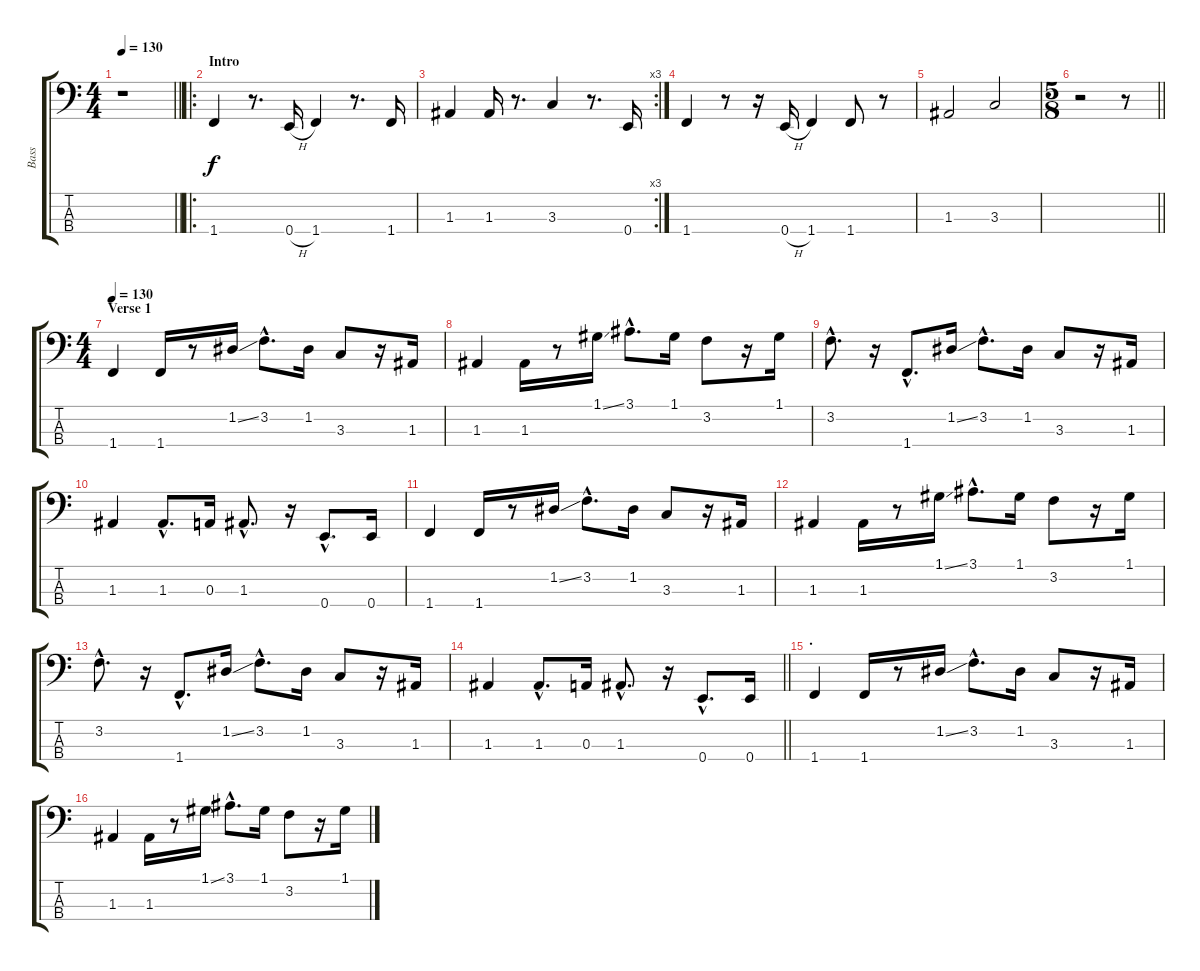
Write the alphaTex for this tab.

\track ("Bass" "Bass") {instrument electricbassfinger}
\staff {score tabs}
\tuning (G2 D2 A1 E1) {hide}
\ts (4 4)
\tempo 130
\clef f4
\barLineRight lightlight
\ks c
r.1{dy f instrument electricbassfinger} |
\ro
\section ("" "Intro")
1.4.4 r.8{d} 0.4{h}.16 1.4.4 r.8{d} 1.4.16 |
\rc 3
1.3.4 1.3.16 r.8{d} 3.3.4 r.8{d} 0.4.16 |
1.4.4 r.8 r.16 0.4{h}.16 1.4.4 1.4.8 r.8 |
1.3.2 3.3.2 |
\ts (5 8)
\barLineRight lightlight
r.2 r.8 |
\ts (4 4)
\section ("" "Verse 1")
\tempo 130
1.4.4 1.4.16 r.8 1.2{ss}.16 3.2{hac}.8{d} 1.2.16 3.3.8 r.16 1.3.16 |
1.3.4 1.3.16 r.8 1.1{ss}.16 3.1{hac}.8{d} 1.1.16 3.2.8 r.16 1.1.16 |
3.2{hac}.8{d} r.16 1.4{hac}.8{d} 1.2{ss}.16 3.2{hac}.8{d} 1.2.16 3.3.8 r.16 1.3.16 |
1.3.4 1.3{hac}.8{d} 0.3.16 1.3{hac}.8{d} r.16 0.4{hac}.8{d} 0.4.16 |
1.4.4 1.4.16 r.8 1.2{ss}.16 3.2{hac}.8{d} 1.2.16 3.3.8 r.16 1.3.16 |
1.3.4 1.3.16 r.8 1.1{ss}.16 3.1{hac}.8{d} 1.1.16 3.2.8 r.16 1.1.16 |
3.2{hac}.8{d} r.16 1.4{hac}.8{d} 1.2{ss}.16 3.2{hac}.8{d} 1.2.16 3.3.8 r.16 1.3.16 |
\barLineRight lightlight
1.3.4 1.3{hac}.8{d} 0.3.16 1.3{hac}.8{d} r.16 0.4{hac}.8{d} 0.4.16 |
\section ("" ".")
1.4.4 1.4.16 r.8 1.2{ss}.16 3.2{hac}.8{d} 1.2.16 3.3.8 r.16 1.3.16 |
1.3.4 1.3.16 r.8 1.1{ss}.16 3.1{hac}.8{d} 1.1.16 3.2.8 r.16 1.1.16
